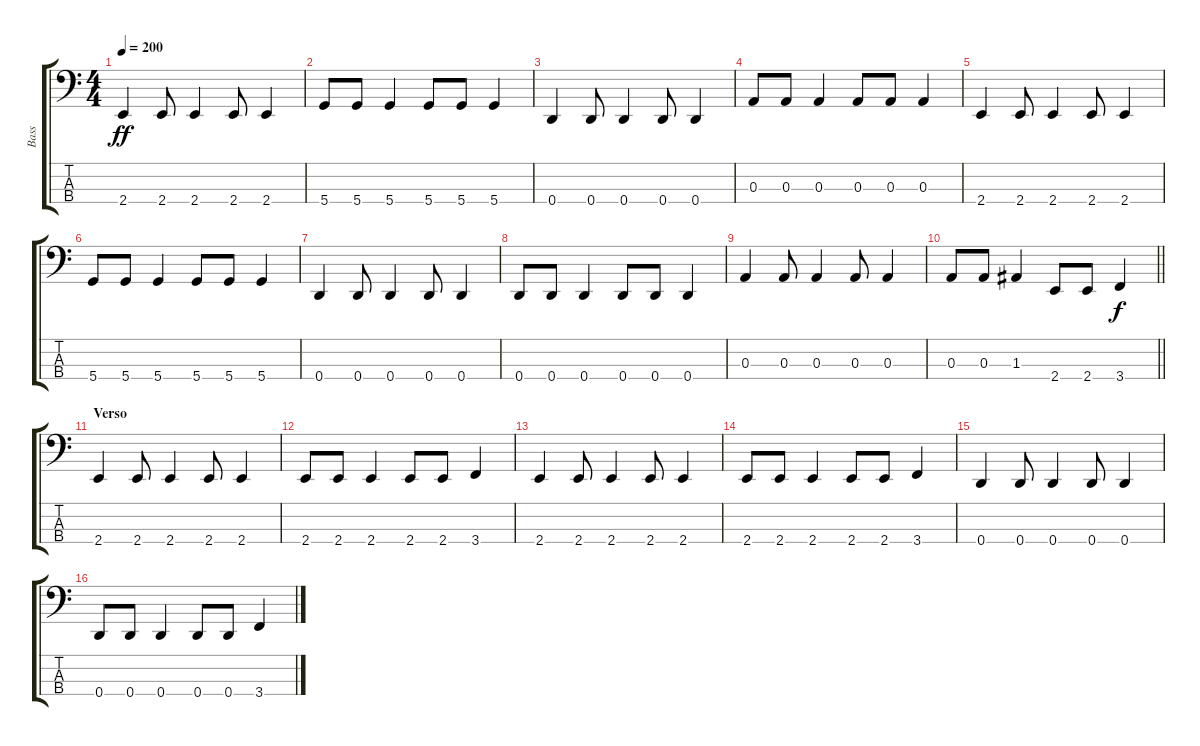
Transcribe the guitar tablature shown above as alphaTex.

\track ("Bass" "Bass") {instrument electricbassfinger}
\staff {score tabs}
\tuning (G2 D2 A1 D1) {hide}
\ts (4 4)
\tempo 200
\clef f4
\ks c
2.4.4{dy ff} 2.4.8 2.4.4 2.4.8 2.4.4 |
5.4.8 5.4.8 5.4.4 5.4.8 5.4.8 5.4.4 |
0.4.4 0.4.8 0.4.4 0.4.8 0.4.4 |
0.3.8 0.3.8 0.3.4 0.3.8 0.3.8 0.3.4 |
2.4.4 2.4.8 2.4.4 2.4.8 2.4.4 |
5.4.8 5.4.8 5.4.4 5.4.8 5.4.8 5.4.4 |
0.4.4 0.4.8 0.4.4 0.4.8 0.4.4 |
0.4.8 0.4.8 0.4.4 0.4.8 0.4.8 0.4.4 |
0.3.4 0.3.8 0.3.4 0.3.8 0.3.4 |
\barLineRight lightlight
0.3.8 0.3.8 1.3.4 2.4.8 2.4.8 3.4.4{dy f} |
\section ("" "Verso")
2.4.4 2.4.8 2.4.4 2.4.8 2.4.4 |
2.4.8 2.4.8 2.4.4 2.4.8 2.4.8 3.4.4 |
2.4.4 2.4.8 2.4.4 2.4.8 2.4.4 |
2.4.8 2.4.8 2.4.4 2.4.8 2.4.8 3.4.4 |
0.4.4 0.4.8 0.4.4 0.4.8 0.4.4 |
0.4.8 0.4.8 0.4.4 0.4.8 0.4.8 3.4.4
